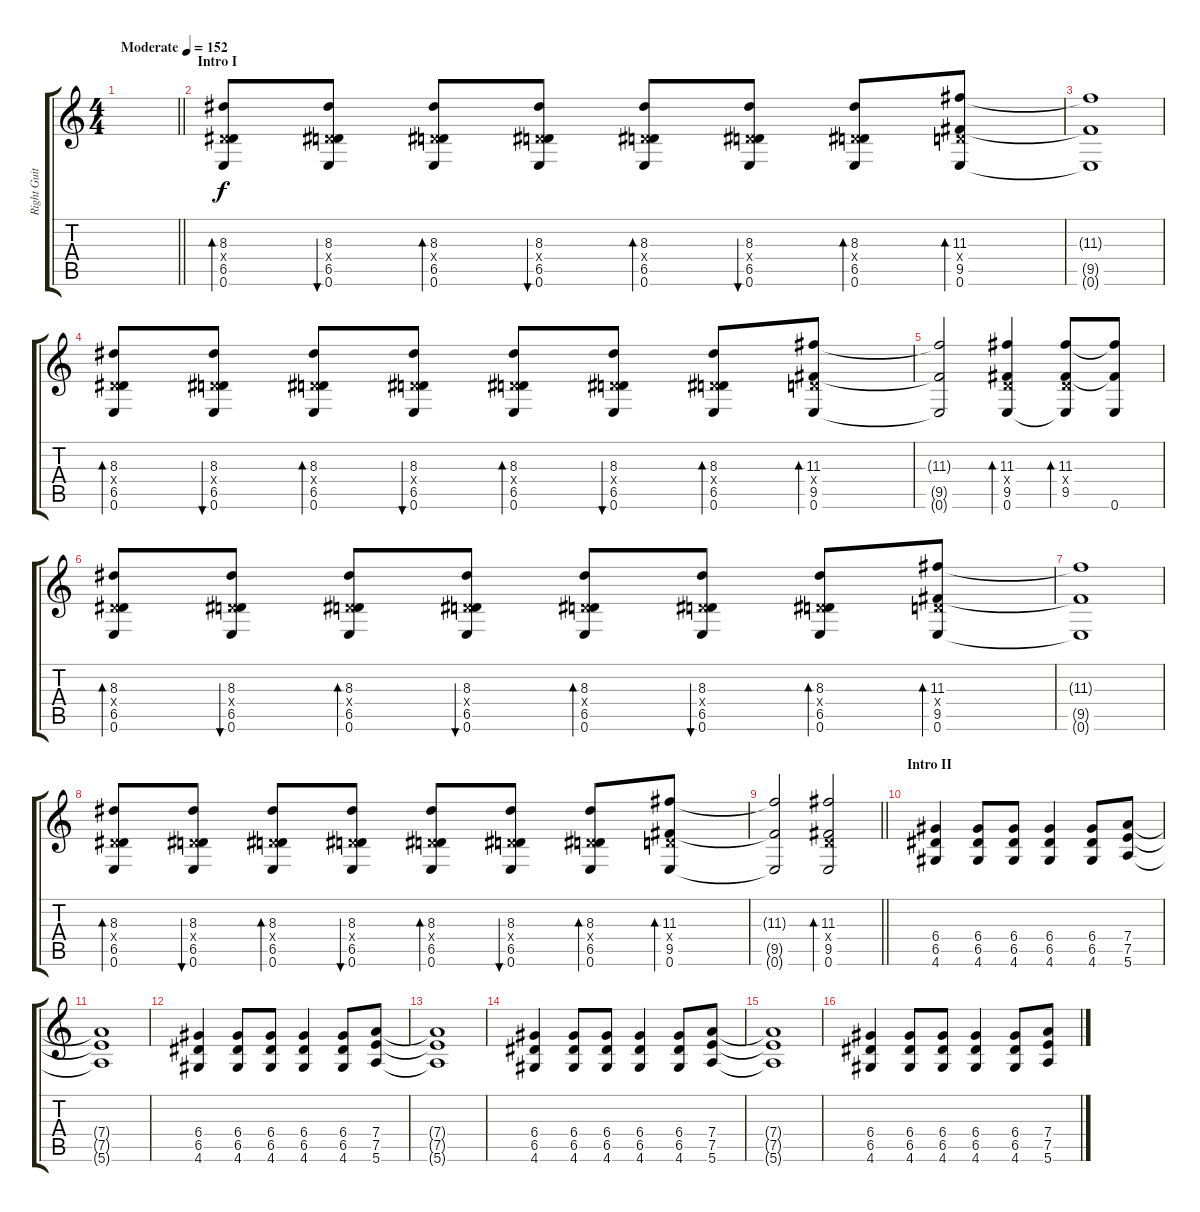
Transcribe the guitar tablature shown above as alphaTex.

\track ("Right Guitar" "Right Guit") {instrument electricguitarclean}
\staff {score tabs}
\tuning (E4 B3 G3 D3 A2 E2) {hide}
\ts (4 4)
\tempo (152 "Moderate")
\clef g2
\barLineRight lightlight
\ks c
|
\section ("" "Intro I")
(8.3 0.4{x} 6.5 0.6).8{bd 30} (8.3 0.4{x} 6.5 0.6).8{bu 30} (8.3 0.4{x} 6.5 0.6).8{bd 30} (8.3 0.4{x} 6.5 0.6).8{bu 30} (8.3 0.4{x} 6.5 0.6).8{bd 30} (8.3 0.4{x} 6.5 0.6).8{bu 30} (8.3 0.4{x} 6.5 0.6).8{bd 30} (11.3 0.4{x} 9.5 0.6).8{bd 30} |
(11.3{t} 9.5{t} 0.6{t}).1 |
(8.3 0.4{x} 6.5 0.6).8{bd 30} (8.3 0.4{x} 6.5 0.6).8{bu 30} (8.3 0.4{x} 6.5 0.6).8{bd 30} (8.3 0.4{x} 6.5 0.6).8{bu 30} (8.3 0.4{x} 6.5 0.6).8{bd 30} (8.3 0.4{x} 6.5 0.6).8{bu 30} (8.3 0.4{x} 6.5 0.6).8{bd 30} (11.3 0.4{x} 9.5 0.6).8{bd 30} |
(11.3{t} 9.5{t} 0.6{t}).2 (11.3 0.4{x} 9.5 0.6).4{bd 30} (11.3 0.4{x} 9.5 0.6{t}).8{bd 30} (11.3{t} 9.5{t} 0.6).8 |
(8.3 0.4{x} 6.5 0.6).8{bd 30} (8.3 0.4{x} 6.5 0.6).8{bu 30} (8.3 0.4{x} 6.5 0.6).8{bd 30} (8.3 0.4{x} 6.5 0.6).8{bu 30} (8.3 0.4{x} 6.5 0.6).8{bd 30} (8.3 0.4{x} 6.5 0.6).8{bu 30} (8.3 0.4{x} 6.5 0.6).8{bd 30} (11.3 0.4{x} 9.5 0.6).8{bd 30} |
(11.3{t} 9.5{t} 0.6{t}).1 |
(8.3 0.4{x} 6.5 0.6).8{bd 30} (8.3 0.4{x} 6.5 0.6).8{bu 30} (8.3 0.4{x} 6.5 0.6).8{bd 30} (8.3 0.4{x} 6.5 0.6).8{bu 30} (8.3 0.4{x} 6.5 0.6).8{bd 30} (8.3 0.4{x} 6.5 0.6).8{bu 30} (8.3 0.4{x} 6.5 0.6).8{bd 30} (11.3 0.4{x} 9.5 0.6).8{bd 30} |
\barLineRight lightlight
(11.3{t} 9.5{t} 0.6{t}).2 (11.3 0.4{x} 9.5 0.6).2{bd 30} |
\section ("" "Intro II")
(6.4 6.5 4.6).4{instrument overdrivenguitar} (6.4 6.5 4.6).8 (6.4 6.5 4.6).8 (6.4 6.5 4.6).4 (6.4 6.5 4.6).8 (7.4 7.5 5.6).8 |
(7.4{t} 7.5{t} 5.6{t}).1 |
(6.4 6.5 4.6).4 (6.4 6.5 4.6).8 (6.4 6.5 4.6).8 (6.4 6.5 4.6).4 (6.4 6.5 4.6).8 (7.4 7.5 5.6).8 |
(7.4{t} 7.5{t} 5.6{t}).1 |
(6.4 6.5 4.6).4 (6.4 6.5 4.6).8 (6.4 6.5 4.6).8 (6.4 6.5 4.6).4 (6.4 6.5 4.6).8 (7.4 7.5 5.6).8 |
(7.4{t} 7.5{t} 5.6{t}).1 |
(6.4 6.5 4.6).4 (6.4 6.5 4.6).8 (6.4 6.5 4.6).8 (6.4 6.5 4.6).4 (6.4 6.5 4.6).8 (7.4 7.5 5.6).8
